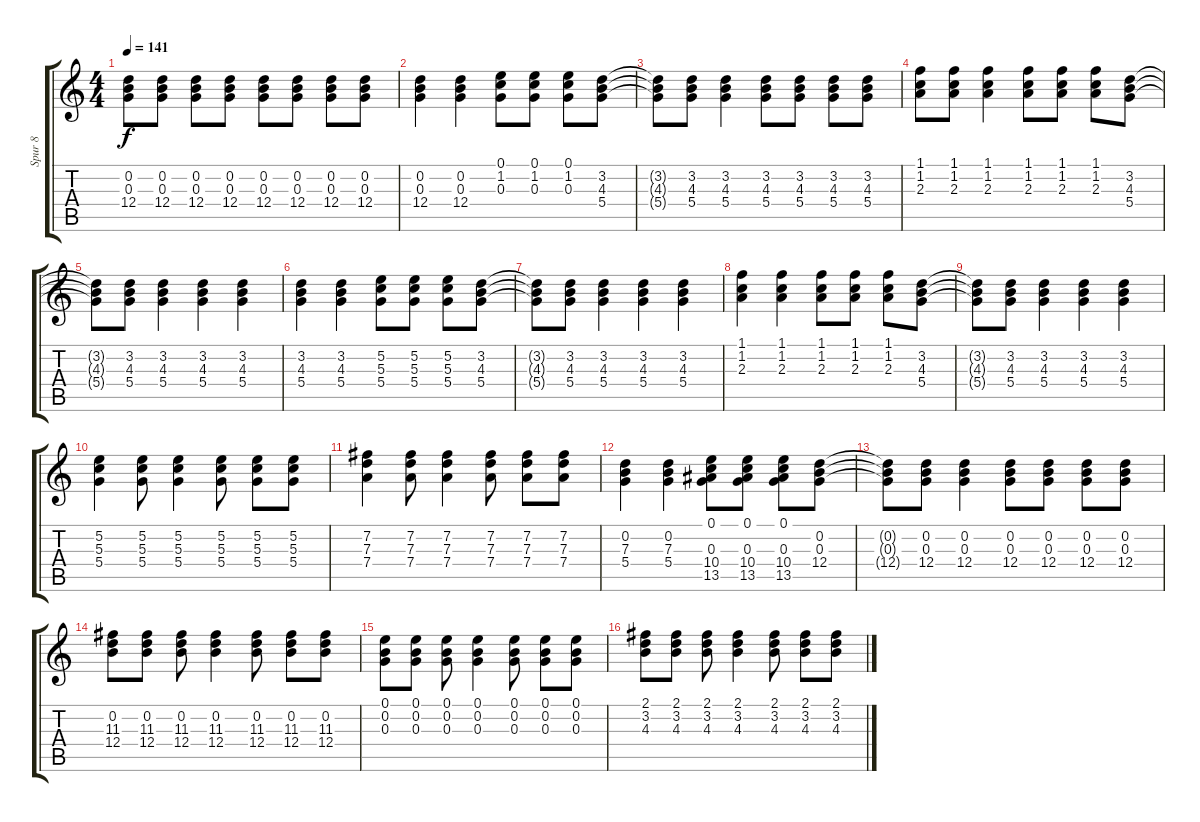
\track ("Spur 8" "Spur 8") {instrument acousticguitarsteel}
\staff {score tabs}
\tuning (E4 B3 G3 D3 A2 E2) {hide}
\ts (4 4)
\tempo 141
\clef g2
\ks c
(0.2{t} 0.3{t} 12.4{t}).8{dy f} (0.2 0.3 12.4).8 (0.2 0.3 12.4).8 (0.2 0.3 12.4).8 (0.2 0.3 12.4).8 (0.2 0.3 12.4).8 (0.2 0.3 12.4).8 (0.2 0.3 12.4).8 |
(0.2 0.3 12.4).4 (0.2 0.3 12.4).4 (0.1 1.2 0.3).8 (0.1 1.2 0.3).8 (0.1 1.2 0.3).8 (3.2 4.3 5.4).8 |
(3.2{t} 4.3{t} 5.4{t}).8 (3.2 4.3 5.4).8 (3.2 4.3 5.4).4 (3.2 4.3 5.4).8 (3.2 4.3 5.4).8 (3.2 4.3 5.4).8 (3.2 4.3 5.4).8 |
(1.1 1.2 2.3).8 (1.1 1.2 2.3).8 (1.1 1.2 2.3).4 (1.1 1.2 2.3).8 (1.1 1.2 2.3).8 (1.1 1.2 2.3).8 (3.2 4.3 5.4).8 |
(3.2{t} 4.3{t} 5.4{t}).8 (3.2 4.3 5.4).8 (3.2 4.3 5.4).4 (3.2 4.3 5.4).4 (3.2 4.3 5.4).4 |
(3.2 4.3 5.4).4 (3.2 4.3 5.4).4 (5.2 5.3 5.4).8 (5.2 5.3 5.4).8 (5.2 5.3 5.4).8 (3.2 4.3 5.4).8 |
(3.2{t} 4.3{t} 5.4{t}).8 (3.2 4.3 5.4).8 (3.2 4.3 5.4).4 (3.2 4.3 5.4).4 (3.2 4.3 5.4).4 |
(1.1 1.2 2.3).4 (1.1 1.2 2.3).4 (1.1 1.2 2.3).8 (1.1 1.2 2.3).8 (1.1 1.2 2.3).8 (3.2 4.3 5.4).8 |
(3.2{t} 4.3{t} 5.4{t}).8 (3.2 4.3 5.4).8 (3.2 4.3 5.4).4 (3.2 4.3 5.4).4 (3.2 4.3 5.4).4 |
(5.2 5.3 5.4).4 (5.2 5.3 5.4).8 (5.2 5.3 5.4).4 (5.2 5.3 5.4).8 (5.2 5.3 5.4).8 (5.2 5.3 5.4).8 |
(7.2 7.3 7.4).4 (7.2 7.3 7.4).8 (7.2 7.3 7.4).4 (7.2 7.3 7.4).8 (7.2 7.3 7.4).8 (7.2 7.3 7.4).8 |
(0.2 7.3 5.4).4 (0.2 7.3 5.4).4 (0.1 0.3 10.4 13.5).8 (0.1 0.3 10.4 13.5).8 (0.1 0.3 10.4 13.5).8 (0.2 0.3 12.4).8 |
(0.2{t} 0.3{t} 12.4{t}).8 (0.2 0.3 12.4).8 (0.2 0.3 12.4).4 (0.2 0.3 12.4).8 (0.2 0.3 12.4).8 (0.2 0.3 12.4).8 (0.2 0.3 12.4).8 |
(0.2 11.3 12.4).8 (0.2 11.3 12.4).8 (0.2 11.3 12.4).8 (0.2 11.3 12.4).4 (0.2 11.3 12.4).8 (0.2 11.3 12.4).8 (0.2 11.3 12.4).8 |
(0.1 0.2 0.3).8 (0.1 0.2 0.3).8 (0.1 0.2 0.3).8 (0.1 0.2 0.3).4 (0.1 0.2 0.3).8 (0.1 0.2 0.3).8 (0.1 0.2 0.3).8 |
(2.1 3.2 4.3).8 (2.1 3.2 4.3).8 (2.1 3.2 4.3).8 (2.1 3.2 4.3).4 (2.1 3.2 4.3).8 (2.1 3.2 4.3).8 (2.1 3.2 4.3).8
